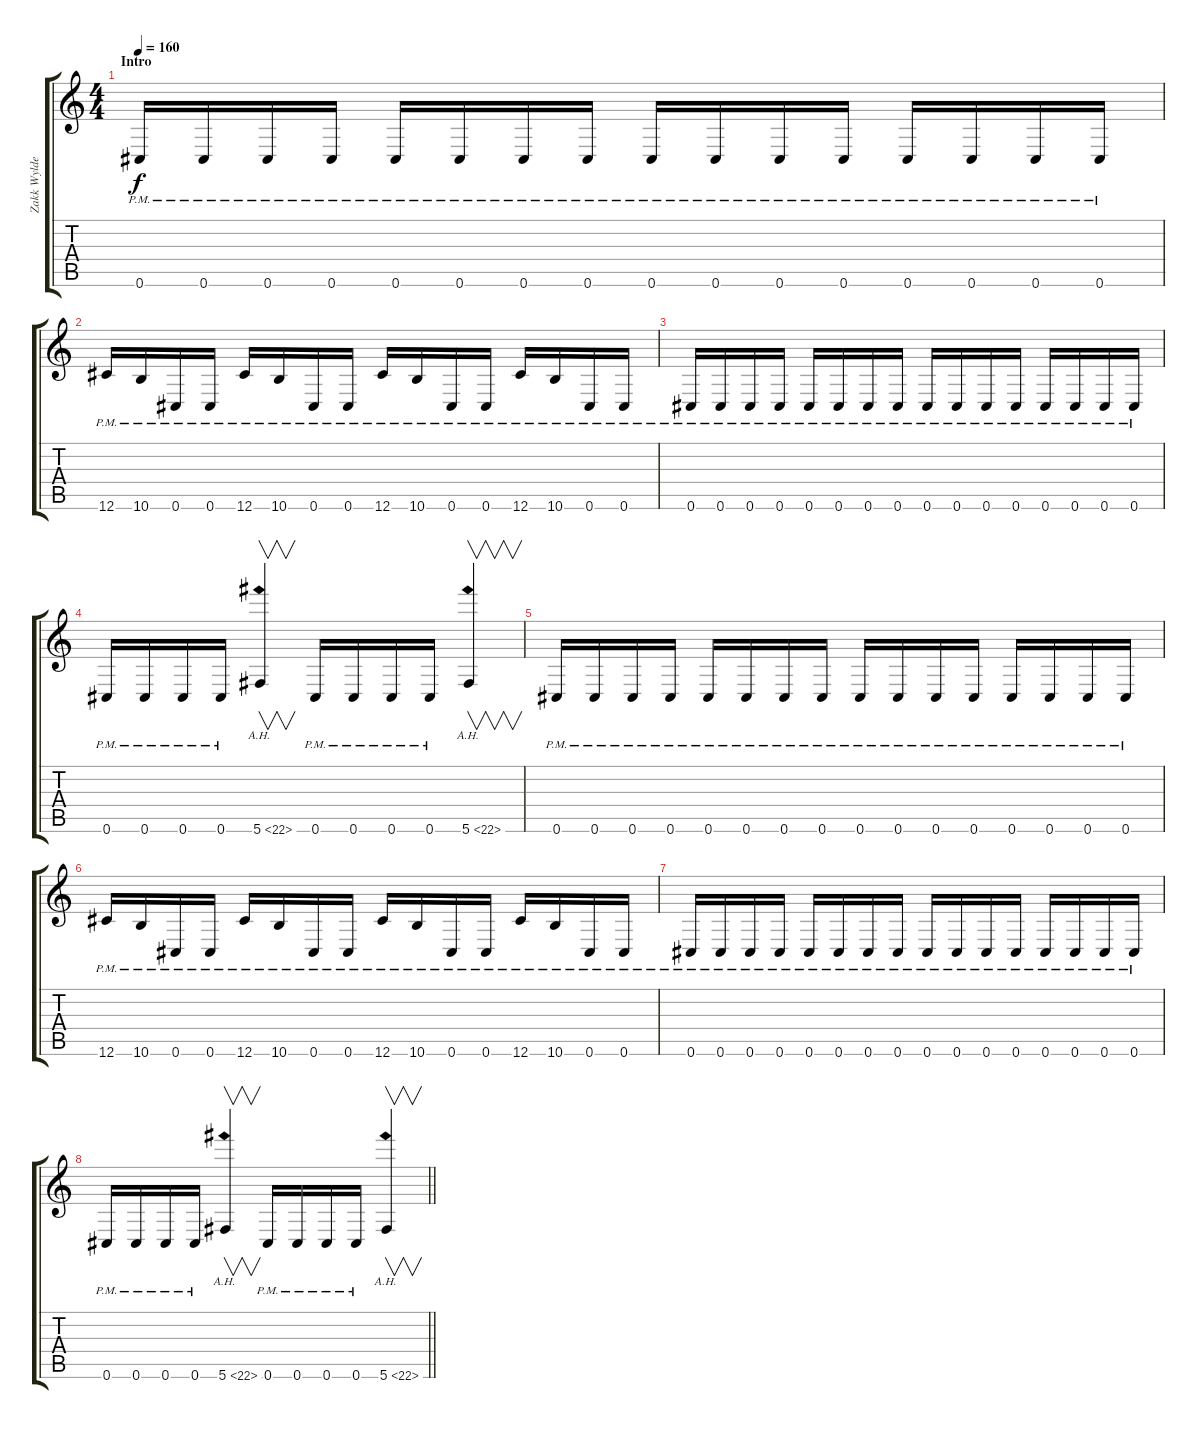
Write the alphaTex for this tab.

\track ("Zakk Wylde" "Zakk Wylde") {instrument distortionguitar}
\staff {score tabs}
\tuning (Eb4 Bb3 Gb3 Db3 Ab2 Db2) {hide}
\ts (4 4)
\section ("" "Intro")
\tempo 160
\clef g2
\ks c
0.6{pm}.16{dy f instrument distortionguitar} 0.6{pm}.16 0.6{pm}.16 0.6{pm}.16 0.6{pm}.16 0.6{pm}.16 0.6{pm}.16 0.6{pm}.16 0.6{pm}.16 0.6{pm}.16 0.6{pm}.16 0.6{pm}.16 0.6{pm}.16 0.6{pm}.16 0.6{pm}.16 0.6{pm}.16 |
12.6{pm}.16 10.6{pm}.16 0.6{pm}.16 0.6{pm}.16 12.6{pm}.16 10.6{pm}.16 0.6{pm}.16 0.6{pm}.16 12.6{pm}.16 10.6{pm}.16 0.6{pm}.16 0.6{pm}.16 12.6{pm}.16 10.6{pm}.16 0.6{pm}.16 0.6{pm}.16 |
0.6{pm}.16 0.6{pm}.16 0.6{pm}.16 0.6{pm}.16 0.6{pm}.16 0.6{pm}.16 0.6{pm}.16 0.6{pm}.16 0.6{pm}.16 0.6{pm}.16 0.6{pm}.16 0.6{pm}.16 0.6{pm}.16 0.6{pm}.16 0.6{pm}.16 0.6{pm}.16 |
0.6{pm}.16 0.6{pm}.16 0.6{pm}.16 0.6{pm}.16 5.6{ah 17}.4{v} 0.6{pm}.16 0.6{pm}.16 0.6{pm}.16 0.6{pm}.16 5.6{ah 17}.4{v} |
0.6{pm}.16 0.6{pm}.16 0.6{pm}.16 0.6{pm}.16 0.6{pm}.16 0.6{pm}.16 0.6{pm}.16 0.6{pm}.16 0.6{pm}.16 0.6{pm}.16 0.6{pm}.16 0.6{pm}.16 0.6{pm}.16 0.6{pm}.16 0.6{pm}.16 0.6{pm}.16 |
12.6{pm}.16 10.6{pm}.16 0.6{pm}.16 0.6{pm}.16 12.6{pm}.16 10.6{pm}.16 0.6{pm}.16 0.6{pm}.16 12.6{pm}.16 10.6{pm}.16 0.6{pm}.16 0.6{pm}.16 12.6{pm}.16 10.6{pm}.16 0.6{pm}.16 0.6{pm}.16 |
0.6{pm}.16 0.6{pm}.16 0.6{pm}.16 0.6{pm}.16 0.6{pm}.16 0.6{pm}.16 0.6{pm}.16 0.6{pm}.16 0.6{pm}.16 0.6{pm}.16 0.6{pm}.16 0.6{pm}.16 0.6{pm}.16 0.6{pm}.16 0.6{pm}.16 0.6{pm}.16 |
\barLineRight lightlight
0.6{pm}.16 0.6{pm}.16 0.6{pm}.16 0.6{pm}.16 5.6{ah 17}.4{v} 0.6{pm}.16 0.6{pm}.16 0.6{pm}.16 0.6{pm}.16 5.6{ah 17}.4{v}
